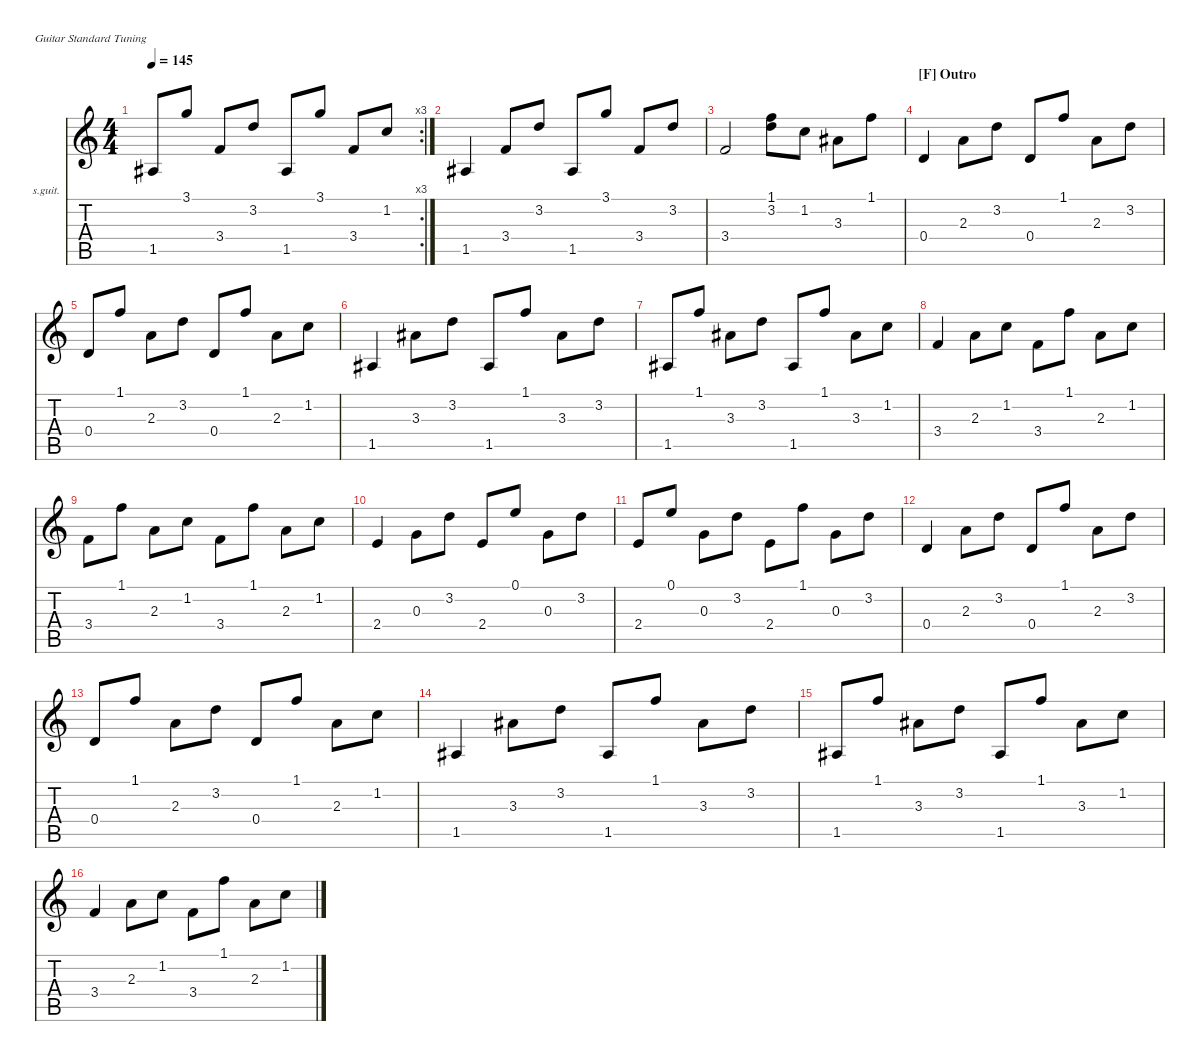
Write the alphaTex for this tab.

\defaultSystemsLayout 4
\hideDynamics
\bracketExtendMode nobrackets
\firstSystemTrackNameOrientation horizontal
\otherSystemsTrackNameOrientation horizontal
\track ("Steel Guitar" "s.guit.") {instrument acousticguitarsteel}
\staff {score tabs}
\tuning (E4 B3 G3 D3 A2 E2)
\rc 3
\ts (4 4)
\tempo 145
\clef g2
\ks c
1.5{acc #}.8{dy mf beam Up} 3.1.8{beam Up} 3.4.8{beam Up} 3.2.8{beam Up} 1.5{acc #}.8{beam Up} 3.1.8{beam Up} 3.4.8{beam Up} 1.2.8{beam Up} |
1.5{acc #}.4{beam Up} 3.4.8{beam Up} 3.2.8{beam Up} 1.5{acc #}.8{beam Up} 3.1.8{beam Up} 3.4.8{beam Up} 3.2.8{beam Up} |
3.4.2{beam Up} (1.1 3.2).8{beam Down} 1.2.8{beam Down} 3.3{acc #}.8{beam Down} 1.1.8{beam Down} |
\section ("F" "Outro")
0.4.4{beam Up} 2.3.8{beam Down} 3.2.8{beam Down} 0.4.8{beam Up} 1.1.8{beam Up} 2.3.8{beam Down} 3.2.8{beam Down} |
0.4.8{beam Up} 1.1.8{beam Up} 2.3.8{beam Down} 3.2.8{beam Down} 0.4.8{beam Up} 1.1.8{beam Up} 2.3.8{beam Down} 1.2.8{beam Down} |
1.5{acc #}.4{beam Up} 3.3{acc #}.8{beam Down} 3.2.8{beam Down} 1.5{acc #}.8{beam Up} 1.1.8{beam Up} 3.3{acc #}.8{beam Down} 3.2.8{beam Down} |
1.5{acc #}.8{beam Up} 1.1.8{beam Up} 3.3{acc #}.8{beam Down} 3.2.8{beam Down} 1.5{acc #}.8{beam Up} 1.1.8{beam Up} 3.3{acc #}.8{beam Down} 1.2.8{beam Down} |
3.4.4{beam Up} 2.3.8{beam Down} 1.2.8{beam Down} 3.4.8{beam Down} 1.1.8{beam Down} 2.3.8{beam Down} 1.2.8{beam Down} |
3.4.8{beam Down} 1.1.8{beam Down} 2.3.8{beam Down} 1.2.8{beam Down} 3.4.8{beam Down} 1.1.8{beam Down} 2.3.8{beam Down} 1.2.8{beam Down} |
2.4.4{beam Up} 0.3.8{beam Down} 3.2.8{beam Down} 2.4.8{beam Up} 0.1.8{beam Up} 0.3.8{beam Down} 3.2.8{beam Down} |
2.4.8{beam Up} 0.1.8{beam Up} 0.3.8{beam Down} 3.2.8{beam Down} 2.4.8{beam Down} 1.1.8{beam Down} 0.3.8{beam Down} 3.2.8{beam Down} |
0.4.4{beam Up} 2.3.8{beam Down} 3.2.8{beam Down} 0.4.8{beam Up} 1.1.8{beam Up} 2.3.8{beam Down} 3.2.8{beam Down} |
0.4.8{beam Up} 1.1.8{beam Up} 2.3.8{beam Down} 3.2.8{beam Down} 0.4.8{beam Up} 1.1.8{beam Up} 2.3.8{beam Down} 1.2.8{beam Down} |
1.5{acc #}.4{beam Up} 3.3{acc #}.8{beam Down} 3.2.8{beam Down} 1.5{acc #}.8{beam Up} 1.1.8{beam Up} 3.3{acc #}.8{beam Down} 3.2.8{beam Down} |
1.5{acc #}.8{beam Up} 1.1.8{beam Up} 3.3{acc #}.8{beam Down} 3.2.8{beam Down} 1.5{acc #}.8{beam Up} 1.1.8{beam Up} 3.3{acc #}.8{beam Down} 1.2.8{beam Down} |
3.4.4{beam Up} 2.3.8{beam Down} 1.2.8{beam Down} 3.4.8{beam Down} 1.1.8{beam Down} 2.3.8{beam Down} 1.2.8{beam Down}
